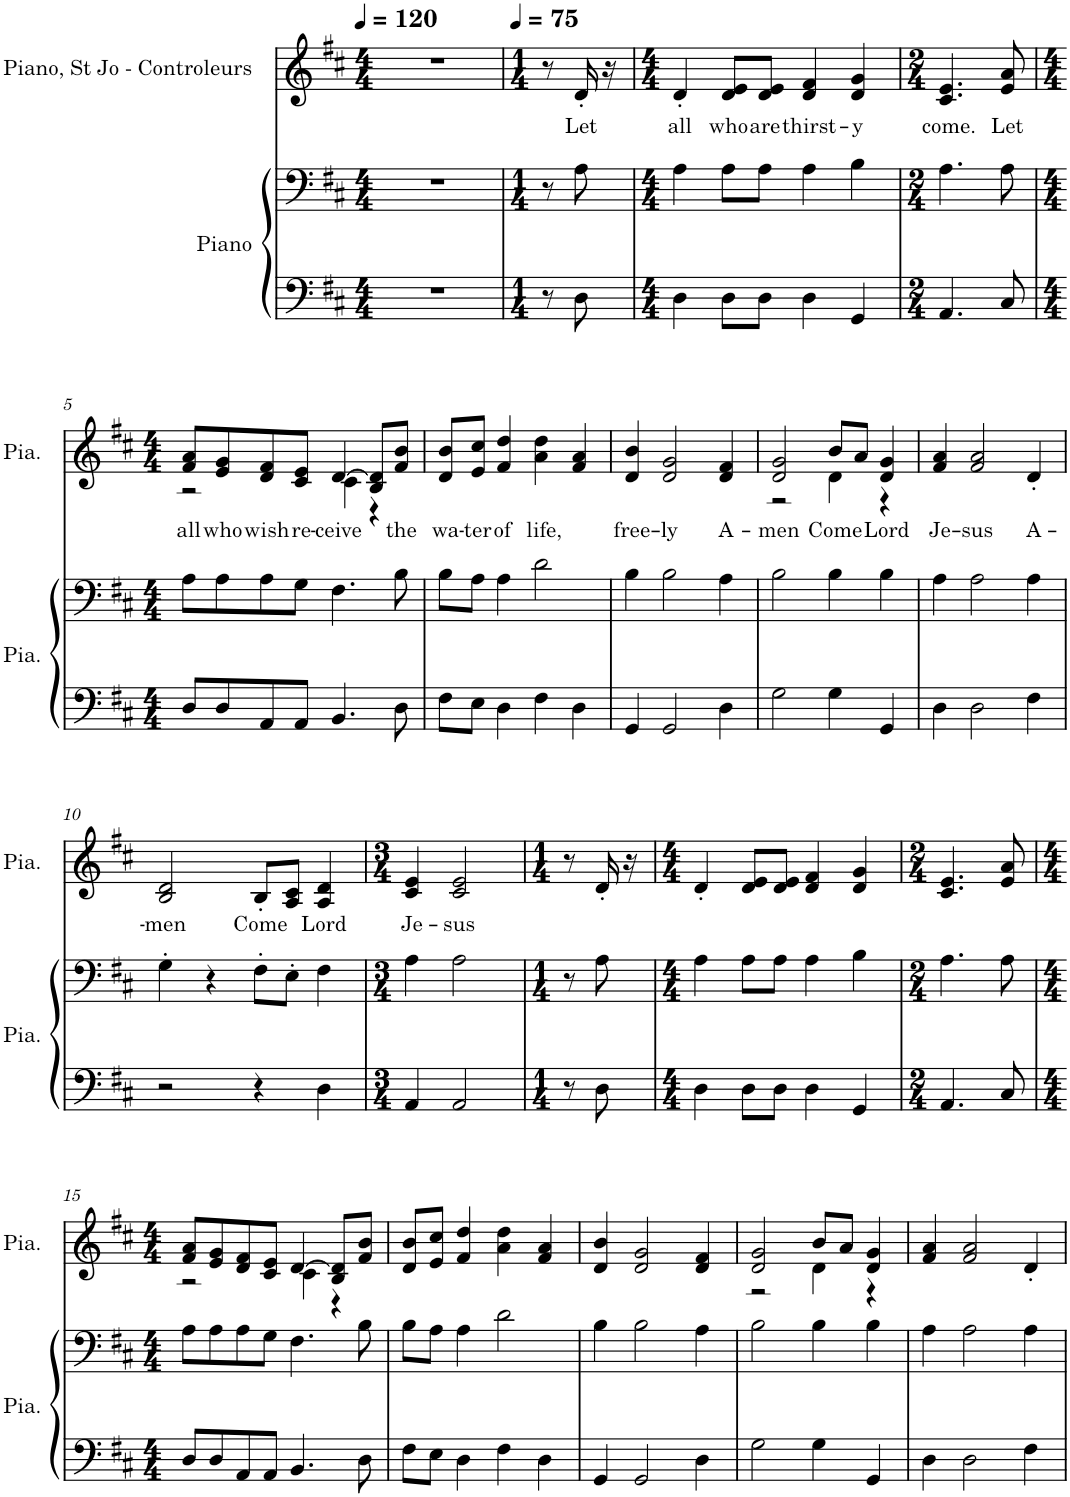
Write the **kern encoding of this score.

**kern	**kern	**kern	**text
*part2	*part2	*part1	*part1
*staff3	*staff2	*staff1	*staff1
*I"Piano	*	*I"Piano, St Jo - Controleurs	*
*I'Pia.	*	*I'Pia.	*
*clefF4	*clefF4	*clefG2	*
*k[f#c#]	*k[f#c#]	*k[f#c#]	*
*M4/4	*M4/4	*M4/4	*
*MM120	*MM120	*MM120	*
=1	=1	=1	=1
1r	1r	1r	.
=2	=2	=2	=2
*M1/4	*M1/4	*M1/4	*
*	*	*MM75	*
8r	8r	8r	.
!	!	!	!LO:LY:b
8D\	8A\	16d'/	Let
.	.	16r	.
=3	=3	=3	=3
*M4/4	*M4/4	*M4/4	*
!	!	!	!LO:LY:b
4D\	4A\	4d'/	all
!	!	!	!LO:LY:b
8D\L	8A\L	8d/ 8e/L	who
!	!	!	!LO:LY:b
8D\J	8A\J	8d/ 8e/J	are
!	!	!	!LO:LY:b
4D\	4A\	4d/ 4f#/	thirst-
!	!	!	!LO:LY:b
4GG/	4B\	4d/ 4g/	-y
=4	=4	=4	=4
*M2/4	*M2/4	*M2/4	*
!	!	!	!LO:LY:b
4.AA/	4.A\	4.c#/ 4.e/	come.
!	!	!	!LO:LY:b
8C#/	8A\	8e/ 8a/	Let
!!LO:LB:g=z
=5	=5	=5	=5
*M4/4	*M4/4	*M4/4	*
!	!	!	!LO:LY:b
*	*	*^	*
8D/L	8A\L	8f#/ 8a/L	2r	all
!	!	!	!	!LO:LY:b
8D/	8A\	8e/ 8g/	.	who
!	!	!	!	!LO:LY:b
8AA/	8A\	8d/ 8f#/	.	wish
!	!	!	!	!LO:LY:b
8AA/J	8G\J	8c#/ 8e/J	.	re-
!	!	!	!	!LO:LY:b
4.BB/	4.F#\	[4d/	4c#\	-ceive
.	.	8B/ 8d/]L	4r	.
!	!	!	!	!LO:LY:b
8D\	8B\	8f#/ 8b/J	.	the
*	*	*v	*v	*
=6	=6	=6	=6
!	!	!	!LO:LY:b
8F#\L	8B\L	8d/ 8b/L	wa-
!	!	!	!LO:LY:b
8E\J	8A\J	8e/ 8cc#/J	-ter
!	!	!	!LO:LY:b
4D\	4A\	4f#/ 4dd/	of
!	!	!	!LO:LY:b
4F#\	2d\	4a\ 4dd\	life,
4D\	.	4f#/ 4a/	.
=7	=7	=7	=7
!	!	!	!LO:LY:b
4GG/	4B\	4d/ 4b/	free-
!	!	!	!LO:LY:b
2GG/	2B\	2d/ 2g/	-ly
!	!	!	!LO:LY:b
4D\	4A\	4d/ 4f#/	A-
=8	=8	=8	=8
!	!	!	!LO:LY:b
*	*	*^	*
2G\	2B\	2d/ 2g/	2r	-men
!	!	!	!	!LO:LY:b
4G\	4B\	8b/L	4d\	Come
.	.	8a/J	.	.
!	!	!	!	!LO:LY:b
4GG/	4B\	4d/ 4g/	4r	Lord
=9	=9	=9	=9	=9
!	!	!	!	!LO:LY:b
*	*	*v	*v	*
4D\	4A\	4f#/ 4a/	Je-
!	!	!	!LO:LY:b
2D\	2A\	2f#/ 2a/	-sus
!	!	!	!LO:LY:b
4F#\	4A\	4d'/	A-
!!LO:LB:g=z
=10	=10	=10	=10
!	!	!	!LO:LY:b
2r	4G'\	2B/ 2d/	-men
.	4r	.	.
!	!	!	!LO:LY:b
4r	8F#'\L	8B'/L	Come
.	8E'\J	8A/ 8c#/J	.
!	!	!	!LO:LY:b
4D\	4F#\	4A/ 4d/	Lord
=11	=11	=11	=11
*M3/4	*M3/4	*M3/4	*
!	!	!	!LO:LY:b
4AA/	4A\	4c#/ 4e/	Je-
!	!	!	!LO:LY:b
2AA/	2A\	2c#/ 2e/	-sus
=12	=12	=12	=12
*M1/4	*M1/4	*M1/4	*
8r	8r	8r	.
8D\	8A\	16d'/	.
.	.	16r	.
=13	=13	=13	=13
*M4/4	*M4/4	*M4/4	*
4D\	4A\	4d'/	.
8D\L	8A\L	8d/ 8e/L	.
8D\J	8A\J	8d/ 8e/J	.
4D\	4A\	4d/ 4f#/	.
4GG/	4B\	4d/ 4g/	.
=14	=14	=14	=14
*M2/4	*M2/4	*M2/4	*
4.AA/	4.A\	4.c#/ 4.e/	.
8C#/	8A\	8e/ 8a/	.
!!LO:LB:g=z
=15	=15	=15	=15
*M4/4	*M4/4	*M4/4	*
*	*	*^	*
8D/L	8A\L	8f#/ 8a/L	2r	.
8D/	8A\	8e/ 8g/	.	.
8AA/	8A\	8d/ 8f#/	.	.
8AA/J	8G\J	8c#/ 8e/J	.	.
4.BB/	4.F#\	[4d/	4c#\	.
.	.	8B/ 8d/]L	4r	.
8D\	8B\	8f#/ 8b/J	.	.
*	*	*v	*v	*
=16	=16	=16	=16
8F#\L	8B\L	8d/ 8b/L	.
8E\J	8A\J	8e/ 8cc#/J	.
4D\	4A\	4f#/ 4dd/	.
4F#\	2d\	4a\ 4dd\	.
4D\	.	4f#/ 4a/	.
=17	=17	=17	=17
4GG/	4B\	4d/ 4b/	.
2GG/	2B\	2d/ 2g/	.
4D\	4A\	4d/ 4f#/	.
=18	=18	=18	=18
*	*	*^	*
2G\	2B\	2d/ 2g/	2r	.
4G\	4B\	8b/L	4d\	.
.	.	8a/J	.	.
4GG/	4B\	4d/ 4g/	4r	.
*	*	*v	*v	*
=19	=19	=19	=19
4D\	4A\	4f#/ 4a/	.
2D\	2A\	2f#/ 2a/	.
4F#\	4A\	4d'/	.
=	=	=	=
*-	*-	*-	*-
